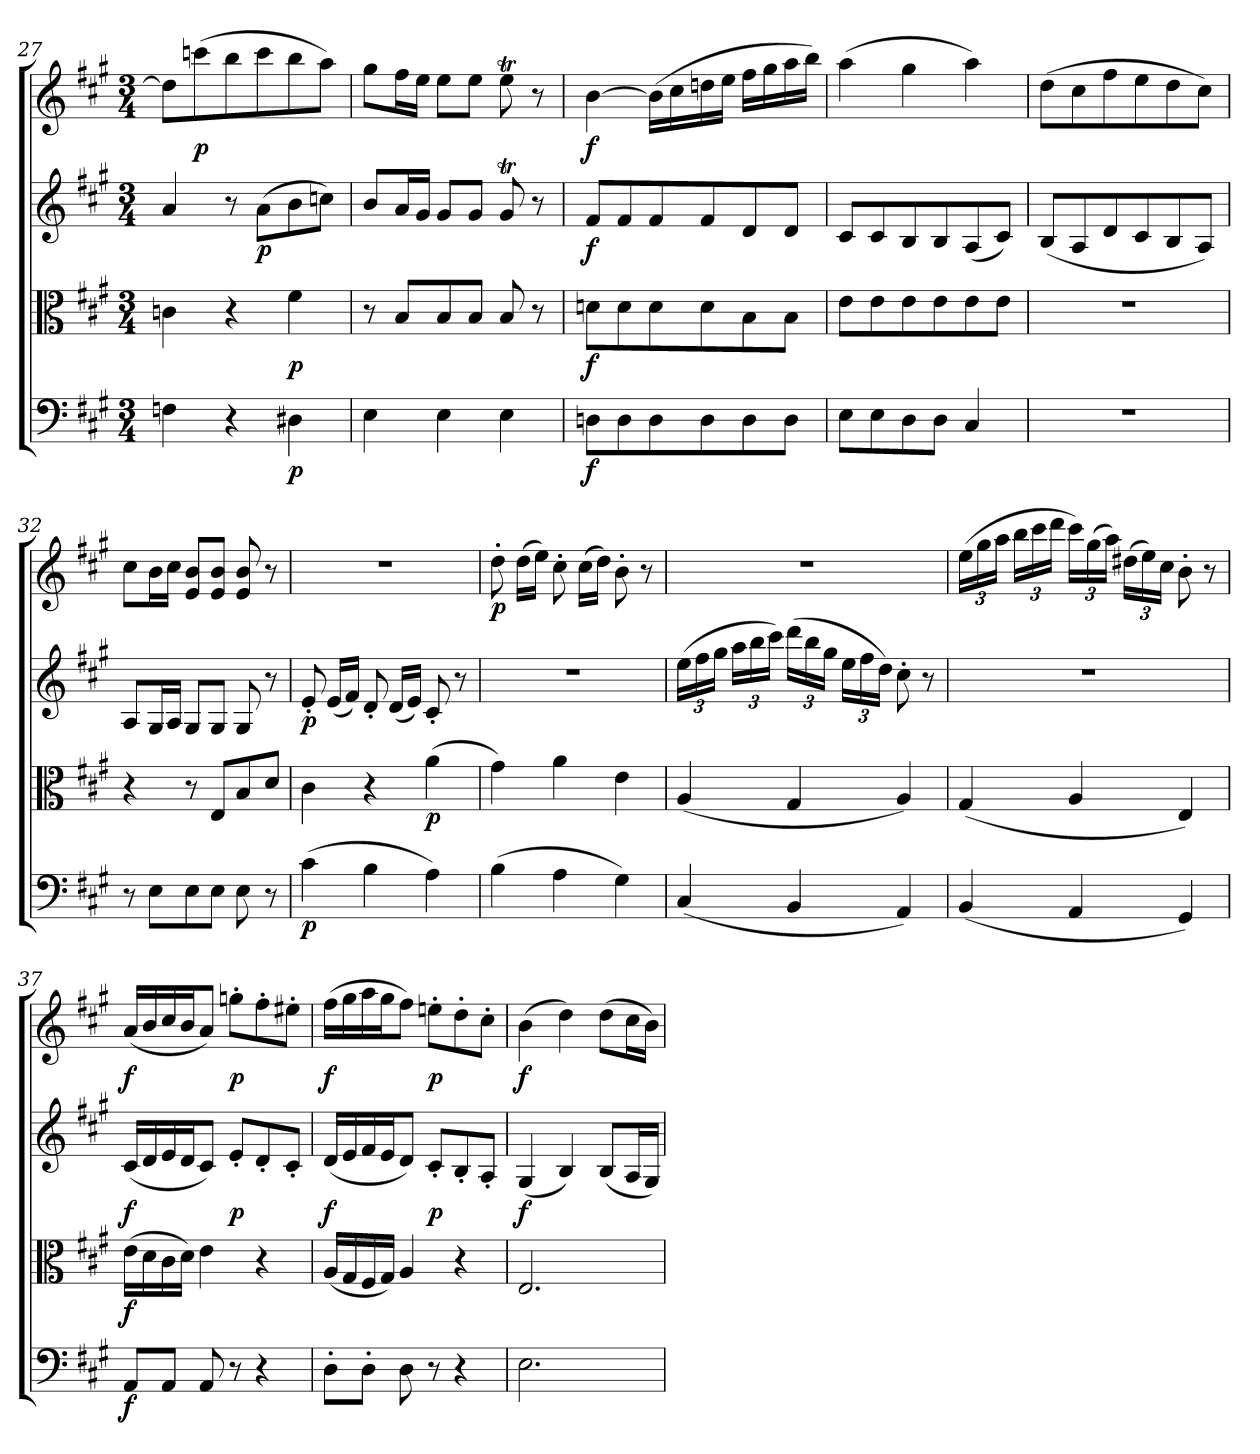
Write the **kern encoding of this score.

**kern	**dynam	**kern	**dynam	**kern	**dynam	**kern	**dynam
*part4	*part4	*part3	*part3	*part2	*part2	*part1	*part1
*staff4	*staff4	*staff3	*staff3	*staff2	*staff2	*staff1	*staff1
*clefF4	*	*clefC3	*	*clefG2	*	*clefG2	*
*k[f#c#g#]	*	*k[f#c#g#]	*	*k[f#c#g#]	*	*k[f#c#g#]	*
*A:	*	*A:	*	*A:	*	*A:	*
*M3/4	*	*M3/4	*	*M3/4	*	*M3/4	*
=27	=27	=27	=27	=27	=27	=27	=27
4Fn\	.	4cn\	.	4a/	.	8dd#\L]	.
.	.	.	.	.	.	(8cccn\	p
4r	.	4r	.	8r	.	8bb\	.
.	.	.	.	(8a\L	p	8ccc\	.
4D#X\	p	4f#\	p	8b\	.	8bb\	.
.	.	.	.	8ccn\J)	.	8aa\J)	.
=28	=28	=28	=28	=28	=28	=28	=28
4E\	.	8r	.	8b/L	.	8gg#\L	.
.	.	8B/L	.	16a/L	.	16ff#\L	.
.	.	.	.	16g#/JJ	.	16ee\JJ	.
4E\	.	8B/	.	8g#/L	.	8ee\L	.
.	.	8B/J	.	8g#/J	.	8ee\J	.
4E\	.	8B/	.	8g#t/	.	8eeT\	.
.	.	8r	.	8r	.	8r	.
=29	=29	=29	=29	=29	=29	=29	=29
8Dn\L	f	8dn\L	f	8f#/L	f	[4b\	f
8D\	.	8d\	.	8f#/	.	.	.
8D\	.	8d\	.	8f#/	.	(16b\LL]	.
.	.	.	.	.	.	16cc#\	.
8D\	.	8d\	.	8f#/	.	16ddn\	.
.	.	.	.	.	.	16ee\JJ	.
8D\	.	8B\	.	8d/	.	16ff#\LL	.
.	.	.	.	.	.	16gg#\	.
8D\J	.	8B\J	.	8d/J	.	16aa\	.
.	.	.	.	.	.	16bb\JJ)	.
=30	=30	=30	=30	=30	=30	=30	=30
8E\L	.	8e\L	.	8c#/L	.	(4aa\	.
8E\	.	8e\	.	8c#/	.	.	.
8D\	.	8e\	.	8B/	.	4gg#\	.
8D\J	.	8e\	.	8B/	.	.	.
4C#/	.	8e\	.	(8A/	.	4aa\)	.
.	.	8e\J	.	8c#/J)	.	.	.
=31	=31	=31	=31	=31	=31	=31	=31
2.r	.	2.r	.	(8B/L	.	(8dd\L	.
.	.	.	.	8A/	.	8cc#\	.
.	.	.	.	8d/	.	8ff#\	.
.	.	.	.	8c#/	.	8ee\	.
.	.	.	.	8B/	.	8dd\	.
.	.	.	.	8A/J)	.	8cc#\J)	.
=32	=32	=32	=32	=32	=32	=32	=32
8r	.	4r	.	8A/L	.	8cc#\L	.
8E\L	.	.	.	16G#/L	.	16b\L	.
.	.	.	.	16A/JJ	.	16cc#\JJ	.
8E\	.	8r	.	8G#/L	.	8e/ 8b/L	.
8E\J	.	8E/L	.	8G#/J	.	8e/ 8b/J	.
8E\	.	8B/	.	8G#/	.	8e/ 8b/	.
8r	.	8d/J	.	8r	.	8r	.
=33	=33	=33	=33	=33	=33	=33	=33
(4c#\	p	4c#\	.	8e'/	p	2.r	.
.	.	.	.	(16e/LL	.	.	.
.	.	.	.	16f#/JJ)	.	.	.
4B\	.	4r	.	8d'/	.	.	.
.	.	.	.	(16d/LL	.	.	.
.	.	.	.	16e/JJ)	.	.	.
4A\)	.	(4a\	p	8c#'/	.	.	.
.	.	.	.	8r	.	.	.
=34	=34	=34	=34	=34	=34	=34	=34
(4B\	.	4g#\)	.	2.r	.	8dd'\	p
.	.	.	.	.	.	(16dd\LL	.
.	.	.	.	.	.	16ee\JJ)	.
4A\	.	4a\	.	.	.	8cc#'\	.
.	.	.	.	.	.	(16cc#\LL	.
.	.	.	.	.	.	16dd\JJ)	.
4G#\)	.	4e\	.	.	.	8b'\	.
.	.	.	.	.	.	8r	.
=35	=35	=35	=35	=35	=35	=35	=35
(4C#/	.	(4A/	.	(24ee\LL	.	2.r	.
.	.	.	.	24ff#\	.	.	.
.	.	.	.	24gg#\JJ	.	.	.
.	.	.	.	24aa\LL	.	.	.
.	.	.	.	24bb\	.	.	.
.	.	.	.	24ccc#\JJ)	.	.	.
4BB/	.	4G#/	.	(24ddd\LL	.	.	.
.	.	.	.	24bb\	.	.	.
.	.	.	.	24gg#\JJ	.	.	.
.	.	.	.	24ee\LL	.	.	.
.	.	.	.	24ff#\	.	.	.
.	.	.	.	24dd\JJ)	.	.	.
4AA/)	.	4A/)	.	8cc#'\	.	.	.
.	.	.	.	8r	.	.	.
=36	=36	=36	=36	=36	=36	=36	=36
(4BB/	.	(4G#/	.	2.r	.	(24ee\LL	.
.	.	.	.	.	.	24gg#\	.
.	.	.	.	.	.	24aa\JJ	.
.	.	.	.	.	.	24bb\LL	.
.	.	.	.	.	.	24ccc#\	.
.	.	.	.	.	.	24ddd\JJ	.
4AA/	.	4A/	.	.	.	24ccc#\LL)	.
.	.	.	.	.	.	(24gg#\	.
.	.	.	.	.	.	24aa\JJ)	.
.	.	.	.	.	.	(24dd#X\LL	.
.	.	.	.	.	.	24ee\)	.
.	.	.	.	.	.	24cc#\JJ	.
4GG#/)	.	4E/)	.	.	.	8b'\	.
.	.	.	.	.	.	8r	.
=37	=37	=37	=37	=37	=37	=37	=37
8AA/L	f	(16e\LL	f	(16c#/LL	f	(16a/LL	f
.	.	16d\	.	16d/	.	16b/	.
8AA/J	.	16c#\	.	16e/	.	16cc#/	.
.	.	16d\JJ)	.	16d/J	.	16b/J	.
8AA/	.	4e\	.	8c#/J)	.	8a/J)	.
8r	.	.	.	8e'/L	p	8ggn'\L	p
4r	.	4r	.	8d'/	.	8ff#'\	.
.	.	.	.	8c#'/J	.	8ee#X'\J	.
=38	=38	=38	=38	=38	=38	=38	=38
8D'\L	.	(16A/LL	.	(16d/LL	f	(16ff#\LL	f
.	.	16G#/	.	16e/	.	16gg#\	.
8D'\J	.	16F#/	.	16f#/	.	16aa\	.
.	.	16G#/JJ)	.	16e/J	.	16gg#\J	.
8D\	.	4A/	.	8d/J)	.	8ff#\J)	.
8r	.	.	.	8c#'/L	p	8een'\L	p
4r	.	4r	.	8B'/	.	8dd'\	.
.	.	.	.	8A'/J	.	8cc#'\J	.
=39	=39	=39	=39	=39	=39	=39	=39
2.E\	.	2.E/	.	(4G#/	f	(4b\	f
.	.	.	.	4B/)	.	4dd\)	.
.	.	.	.	(8B/L	.	(8dd\L	.
.	.	.	.	16A/L	.	16cc#\L	.
.	.	.	.	16G#/JJ)	.	16b\JJ)	.
=	=	=	=	=	=	=	=
*-	*-	*-	*-	*-	*-	*-	*-
